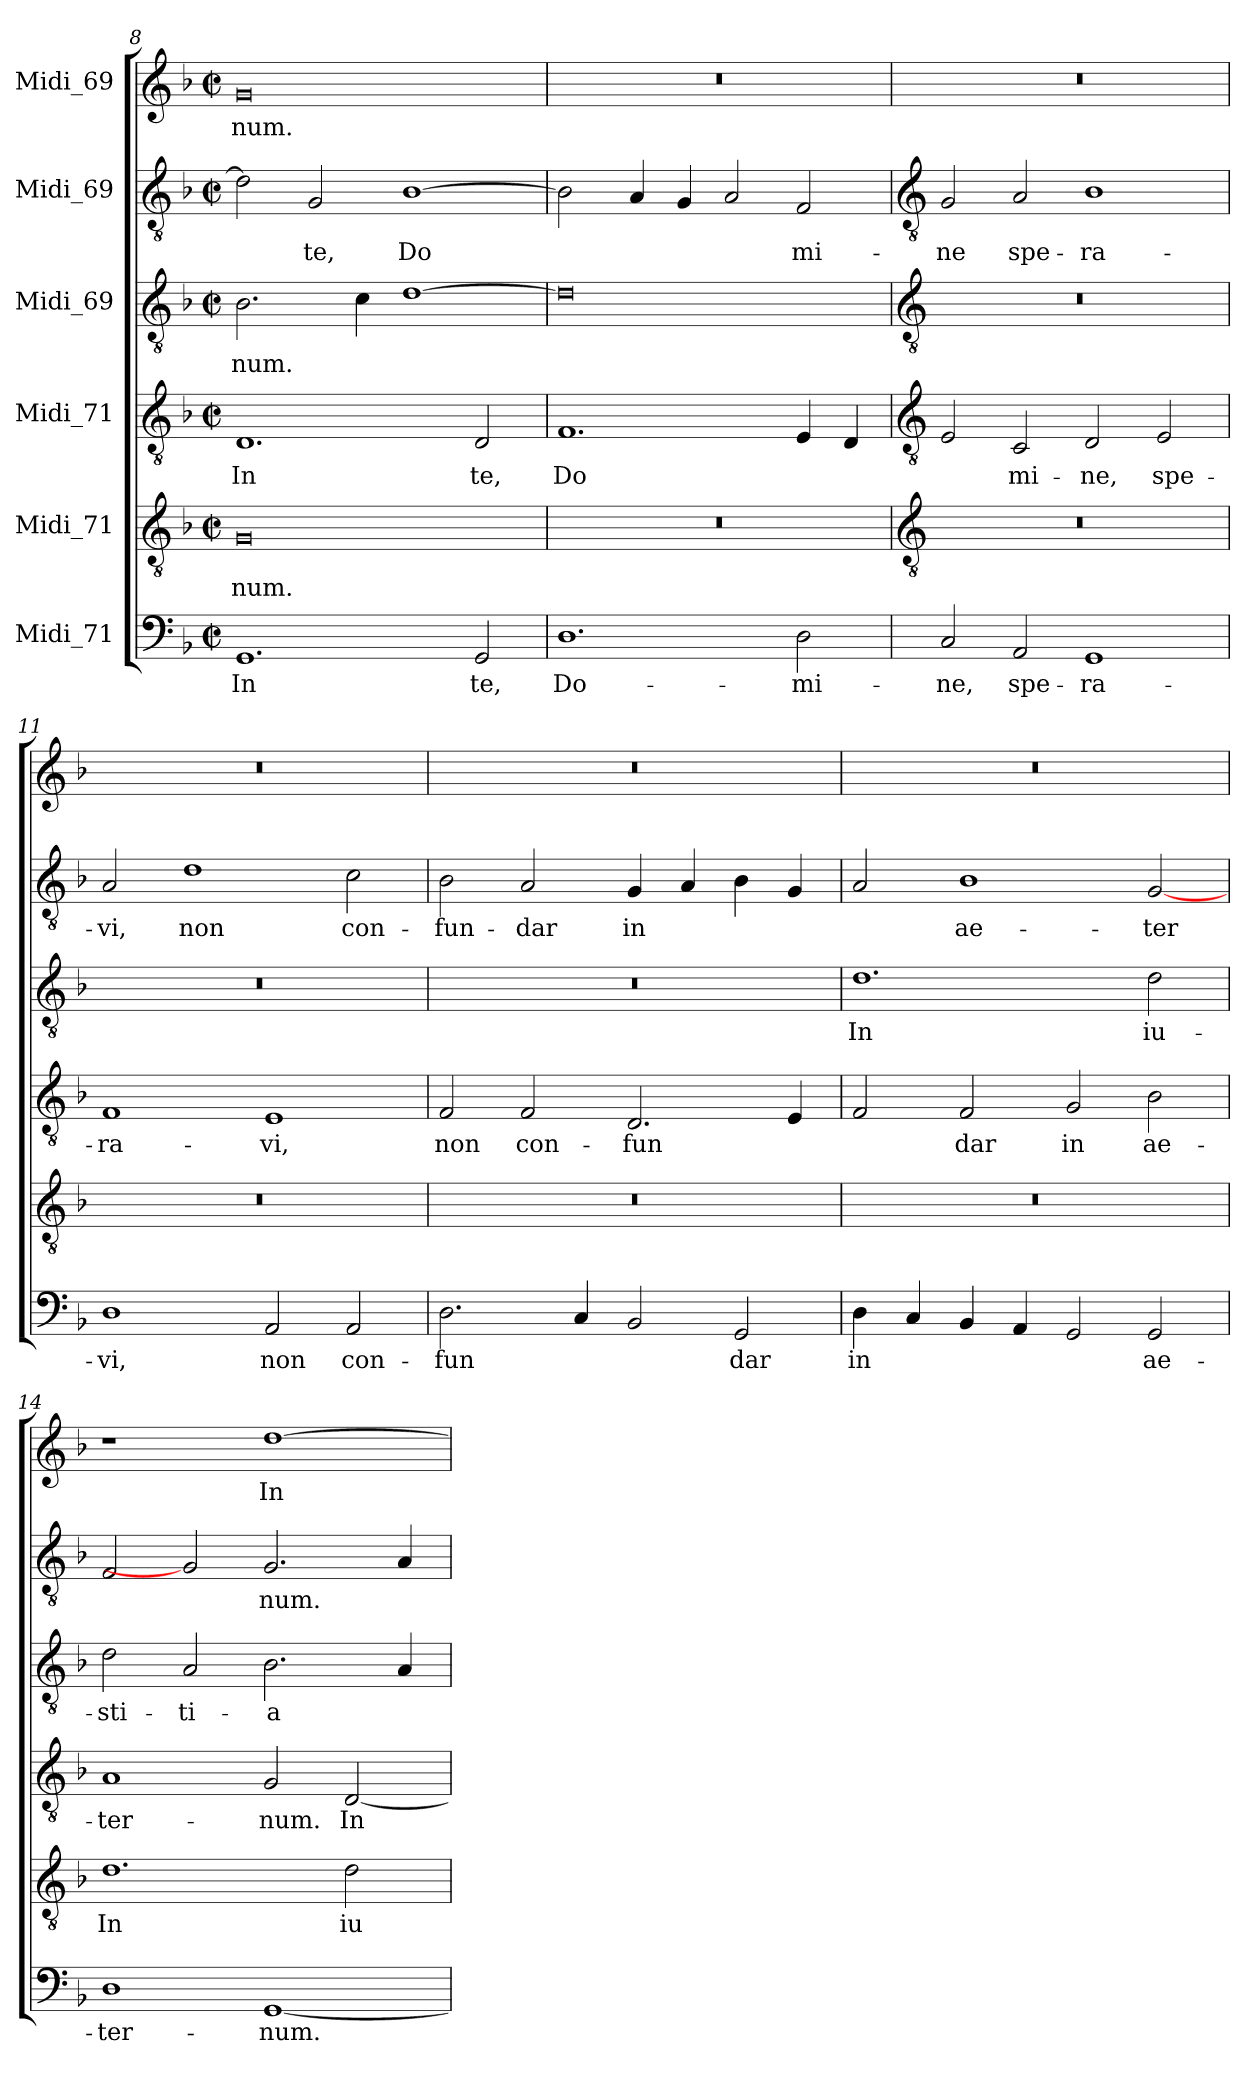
**kern	**text	**kern	**text	**kern	**text	**kern	**text	**kern	**text	**kern	**text
*part6	*part6	*part5	*part5	*part4	*part4	*part3	*part3	*part2	*part2	*part1	*part1
*staff6	*staff6	*staff5	*staff5	*staff4	*staff4	*staff3	*staff3	*staff2	*staff2	*staff1	*staff1
*I"Midi_71	*	*I"Midi_71	*	*I"Midi_71	*	*I"Midi_69	*	*I"Midi_69	*	*I"Midi_69	*
*clefF4	*	*clefGv2	*	*clefGv2	*	*clefGv2	*	*clefGv2	*	*clefG2	*
*k[b-]	*	*k[b-]	*	*k[b-]	*	*k[b-]	*	*k[b-]	*	*k[b-]	*
*F:	*	*F:	*	*F:	*	*F:	*	*F:	*	*F:	*
*M4/2	*	*M4/2	*	*M4/2	*	*M4/2	*	*M4/2	*	*M4/2	*
*met(c|)	*	*met(c|)	*	*met(c|)	*	*met(c|)	*	*met(c|)	*	*met(c|)	*
=8	=8	=8	=8	=8	=8	=8	=8	=8	=8	=8	=8
!	!LO:LY:b	!	!LO:LY:b	!	!LO:LY:b	!	!LO:LY:b	!	!	!	!LO:LY:b
1.GG	In	0G	-num.	1.D	In	2.B-	-num.	2d]	.	0g	num.
!	!	!	!	!	!	!	!	!	!LO:LY:b	!	!
.	.	.	.	.	.	.	.	2G	te,	.	.
.	.	.	.	.	.	4c	.	.	.	.	.
!	!	!	!	!	!	!	!	!	!LO:LY:b	!	!
.	.	.	.	.	.	[1d	.	[1B-	Do	.	.
!	!LO:LY:b	!	!	!	!LO:LY:b	!	!	!	!	!	!
2GG	te,	.	.	2D	te,	.	.	.	.	.	.
=9	=9	=9	=9	=9	=9	=9	=9	=9	=9	=9	=9
!	!LO:LY:b	!	!	!	!LO:LY:b	!	!	!	!	!	!
1.D	Do-	0r	.	1.F	Do	0d]	.	2B-]	.	0r	.
.	.	.	.	.	.	.	.	4A	.	.	.
.	.	.	.	.	.	.	.	4G	.	.	.
.	.	.	.	.	.	.	.	2A	.	.	.
!	!LO:LY:b	!	!	!	!	!	!	!	!LO:LY:b	!	!
2D	-mi-	.	.	4E	.	.	.	2F	mi-	.	.
.	.	.	.	4D	.	.	.	.	.	.	.
!!LO:LB:g=z
=10	=10	=10	=10	=10	=10	=10	=10	=10	=10	=10	=10
*	*	*clefGv2	*	*clefGv2	*	*clefGv2	*	*clefGv2	*	*	*
!	!LO:LY:b	!	!	!	!	!	!	!	!LO:LY:b	!	!
2C	-ne,	0r	.	2E	.	0r	.	2G	-ne	0r	.
!	!LO:LY:b	!	!	!	!LO:LY:b	!	!	!	!LO:LY:b	!	!
2AA	spe-	.	.	2C	mi-	.	.	2A	spe-	.	.
!	!LO:LY:b	!	!	!	!LO:LY:b	!	!	!	!LO:LY:b	!	!
1GG	-ra-	.	.	2D	-ne,	.	.	1B-	-ra-	.	.
!	!	!	!	!	!LO:LY:b	!	!	!	!	!	!
.	.	.	.	2E	spe-	.	.	.	.	.	.
=11	=11	=11	=11	=11	=11	=11	=11	=11	=11	=11	=11
!	!LO:LY:b	!	!	!	!LO:LY:b	!	!	!	!LO:LY:b	!	!
1D	-vi,	0r	.	1F	-ra-	0r	.	2A	-vi,	0r	.
!	!	!	!	!	!	!	!	!	!LO:LY:b	!	!
.	.	.	.	.	.	.	.	1d	non	.	.
!	!LO:LY:b	!	!	!	!LO:LY:b	!	!	!	!	!	!
2AA	non	.	.	1E	-vi,	.	.	.	.	.	.
!	!LO:LY:b	!	!	!	!	!	!	!	!LO:LY:b	!	!
2AA	con-	.	.	.	.	.	.	2c	con-	.	.
=12	=12	=12	=12	=12	=12	=12	=12	=12	=12	=12	=12
!	!LO:LY:b	!	!	!	!LO:LY:b	!	!	!	!LO:LY:b	!	!
2.D	-fun	0r	.	2F	non	0r	.	2B-	-fun-	0r	.
!	!	!	!	!	!LO:LY:b	!	!	!	!LO:LY:b	!	!
.	.	.	.	2F	con-	.	.	2A	-dar	.	.
4C	.	.	.	.	.	.	.	.	.	.	.
!	!	!	!	!	!LO:LY:b	!	!	!	!LO:LY:b	!	!
2BB-	.	.	.	2.D	-fun	.	.	4G	in	.	.
.	.	.	.	.	.	.	.	4A	.	.	.
!	!LO:LY:b	!	!	!	!	!	!	!	!	!	!
2GG	dar	.	.	.	.	.	.	4B-	.	.	.
.	.	.	.	4E	.	.	.	4G	.	.	.
=13	=13	=13	=13	=13	=13	=13	=13	=13	=13	=13	=13
!	!LO:LY:b	!	!	!	!	!	!LO:LY:b	!	!	!	!
4D	in	0r	.	2F	.	1.d	In	2A	.	0r	.
4C	.	.	.	.	.	.	.	.	.	.	.
!	!	!	!	!	!LO:LY:b	!	!	!	!LO:LY:b	!	!
4BB-	.	.	.	2F	dar	.	.	1B-	ae-	.	.
4AA	.	.	.	.	.	.	.	.	.	.	.
!	!	!	!	!	!LO:LY:b	!	!	!	!	!	!
2GG	.	.	.	2G	in	.	.	.	.	.	.
!	!LO:LY:b	!	!	!	!LO:LY:b	!	!LO:LY:b	!	!LO:LY:b	!	!
2GG	ae-	.	.	2B-	ae-	2d	iu-	[2G	-ter	.	.
=14	=14	=14	=14	=14	=14	=14	=14	=14	=14	=14	=14
!	!LO:LY:b	!	!LO:LY:b	!	!LO:LY:b	!	!LO:LY:b	!	!	!	!
1D	-ter-	1.d	In	1A	-ter-	2d	-sti-	2F	.	1r	.
!	!	!	!	!	!	!	!LO:LY:b	!	!	!	!
.	.	.	.	.	.	2A	-ti-	2G]	.	.	.
!	!LO:LY:b	!	!	!	!LO:LY:b	!	!LO:LY:b	!	!LO:LY:b	!	!LO:LY:b
[1GG	-num.	.	.	2G	-num.	2.B-	-a	2.G	num.	[1dd	In
!	!	!	!LO:LY:b	!	!LO:LY:b	!	!	!	!	!	!
.	.	2d	iu-	[2D	In	.	.	.	.	.	.
.	.	.	.	.	.	4A	.	4A	.	.	.
=	=	=	=	=	=	=	=	=	=	=	=
*-	*-	*-	*-	*-	*-	*-	*-	*-	*-	*-	*-
